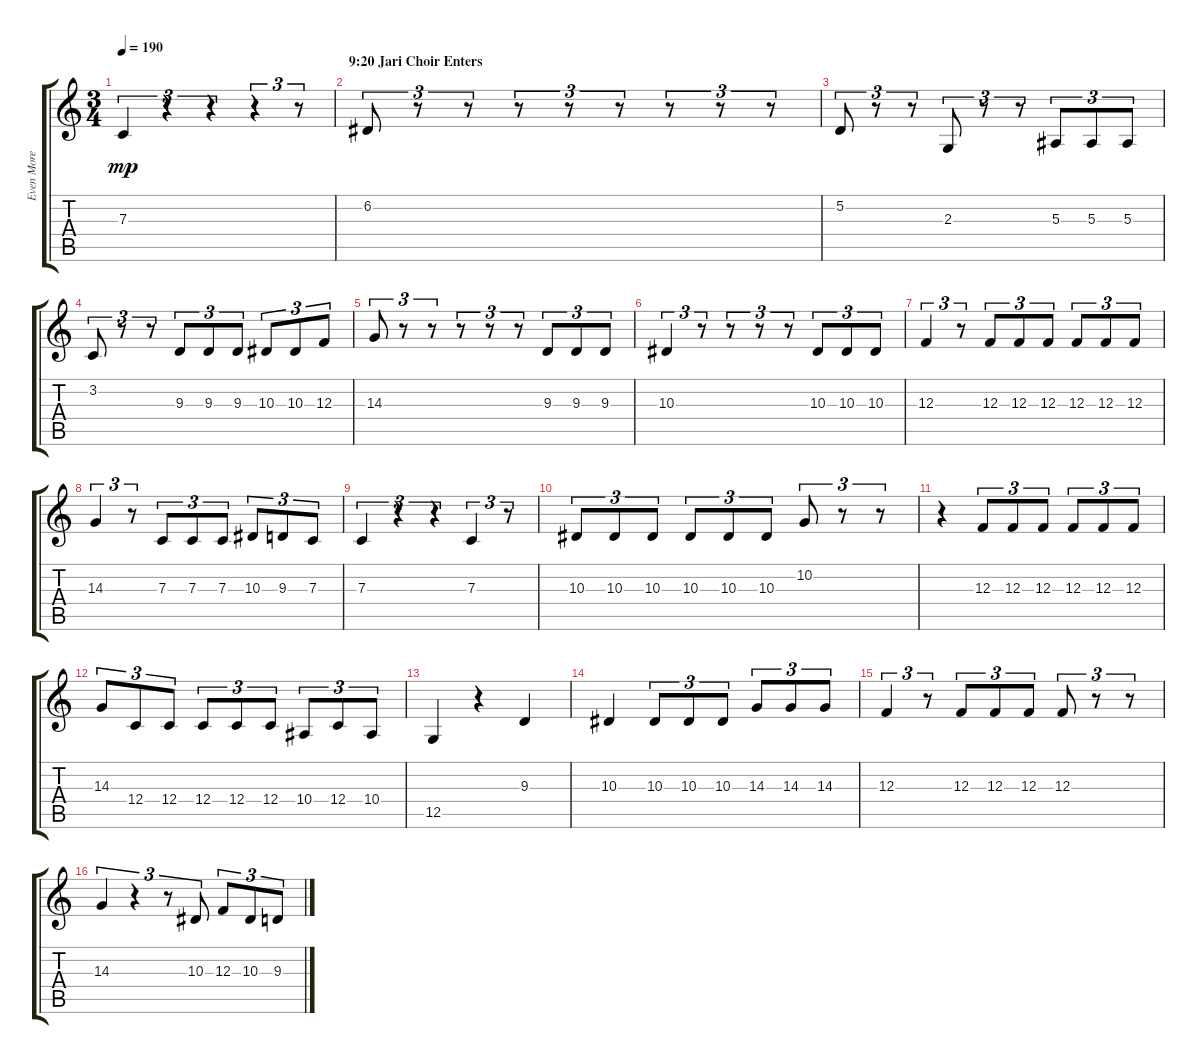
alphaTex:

\track ("Even More More Keys" "Even More ") {instrument oboe}
\staff {score tabs}
\tuning (D4 A3 F3 C3 G2 C2) {hide}
\ts (3 4)
\tempo 190
\clef g2
\ks c
7.3.4{tu (3 2) dy mp} r.4{tu (3 2)} r.4{tu (3 2)} r.4{tu (3 2)} r.8{tu (3 2)} |
\section ("" "9:20 Jari Choir Enters")
6.2.8{tu (3 2)} r.8{tu (3 2)} r.8{tu (3 2)} r.8{tu (3 2)} r.8{tu (3 2)} r.8{tu (3 2)} r.8{tu (3 2)} r.8{tu (3 2)} r.8{tu (3 2)} |
5.2.8{tu (3 2)} r.8{tu (3 2)} r.8{tu (3 2)} 2.3.8{tu (3 2)} r.8{tu (3 2)} r.8{tu (3 2)} 5.3.8{tu (3 2)} 5.3.8{tu (3 2)} 5.3.8{tu (3 2)} |
3.2.8{tu (3 2)} r.8{tu (3 2)} r.8{tu (3 2)} 9.3.8{tu (3 2)} 9.3.8{tu (3 2)} 9.3.8{tu (3 2)} 10.3.8{tu (3 2)} 10.3.8{tu (3 2)} 12.3.8{tu (3 2)} |
14.3.8{tu (3 2)} r.8{tu (3 2)} r.8{tu (3 2)} r.8{tu (3 2)} r.8{tu (3 2)} r.8{tu (3 2)} 9.3.8{tu (3 2)} 9.3.8{tu (3 2)} 9.3.8{tu (3 2)} |
10.3.4{tu (3 2)} r.8{tu (3 2)} r.8{tu (3 2)} r.8{tu (3 2)} r.8{tu (3 2)} 10.3.8{tu (3 2)} 10.3.8{tu (3 2)} 10.3.8{tu (3 2)} |
12.3.4{tu (3 2)} r.8{tu (3 2)} 12.3.8{tu (3 2)} 12.3.8{tu (3 2)} 12.3.8{tu (3 2)} 12.3.8{tu (3 2)} 12.3.8{tu (3 2)} 12.3.8{tu (3 2)} |
14.3.4{tu (3 2)} r.8{tu (3 2)} 7.3.8{tu (3 2)} 7.3.8{tu (3 2)} 7.3.8{tu (3 2)} 10.3.8{tu (3 2)} 9.3.8{tu (3 2)} 7.3.8{tu (3 2)} |
7.3.4{tu (3 2)} r.4{tu (3 2)} r.4{tu (3 2)} 7.3.4{tu (3 2)} r.8{tu (3 2)} |
10.3.8{tu (3 2)} 10.3.8{tu (3 2)} 10.3.8{tu (3 2)} 10.3.8{tu (3 2)} 10.3.8{tu (3 2)} 10.3.8{tu (3 2)} 10.2.8{tu (3 2)} r.8{tu (3 2)} r.8{tu (3 2)} |
r.4 12.3.8{tu (3 2)} 12.3.8{tu (3 2)} 12.3.8{tu (3 2)} 12.3.8{tu (3 2)} 12.3.8{tu (3 2)} 12.3.8{tu (3 2)} |
14.3.8{tu (3 2)} 12.4.8{tu (3 2)} 12.4.8{tu (3 2)} 12.4.8{tu (3 2)} 12.4.8{tu (3 2)} 12.4.8{tu (3 2)} 10.4.8{tu (3 2)} 12.4.8{tu (3 2)} 10.4.8{tu (3 2)} |
12.5.4 r.4 9.3.4 |
10.3.4 10.3.8{tu (3 2)} 10.3.8{tu (3 2)} 10.3.8{tu (3 2)} 14.3.8{tu (3 2)} 14.3.8{tu (3 2)} 14.3.8{tu (3 2)} |
12.3.4{tu (3 2)} r.8{tu (3 2)} 12.3.8{tu (3 2)} 12.3.8{tu (3 2)} 12.3.8{tu (3 2)} 12.3.8{tu (3 2)} r.8{tu (3 2)} r.8{tu (3 2)} |
14.3.4{tu (3 2)} r.4{tu (3 2)} r.8{tu (3 2)} 10.3.8{tu (3 2)} 12.3.8{tu (3 2)} 10.3.8{tu (3 2)} 9.3.8{tu (3 2)}
